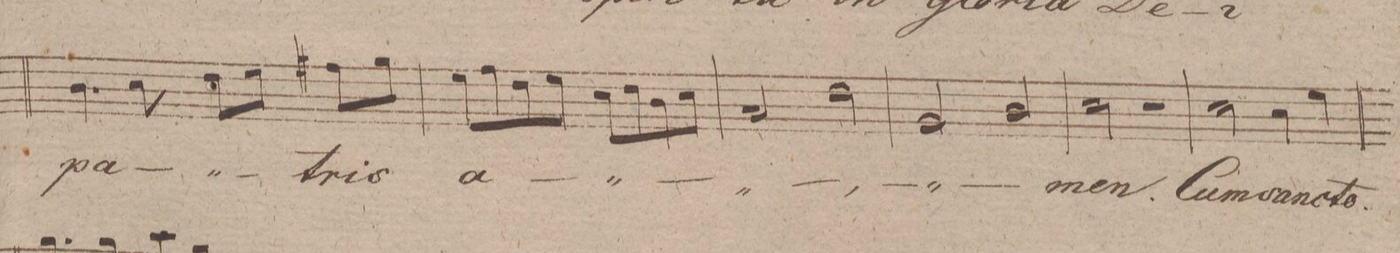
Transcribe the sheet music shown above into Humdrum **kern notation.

**kern	**text	**dynam
*I"Baſso.	*	*
*clefF4	*	*
*k[f#c#g#d#]	*	*
*met(c)	*	*
*M4/4	*	*
4.D#\	pa-	.
8E\	.	.
8F#\L	.	.
8G#\J	.	.
8A#X\L	-tris	.
8B\J	.	.
=268	=268	=268
8G#\L	a-	.
8A\	.	.
8F#\	.	.
8G#\J	.	.
8E\L	.	.
8F#\	.	.
8D#\	.	.
8E\J	.	.
=269	=269	=269
2C#/	.	.
2F#\	.	.
=270	=270	=270
2BB/	.	.
2D#/	.	.
=271	=271	=271
2E\	-men.	.
2r	.	.
=272	=272	=272
2E\	Cum	.
4E\	san-	.
4G#\	-cto	.
=273	=273	=273
*-	*-	*-
